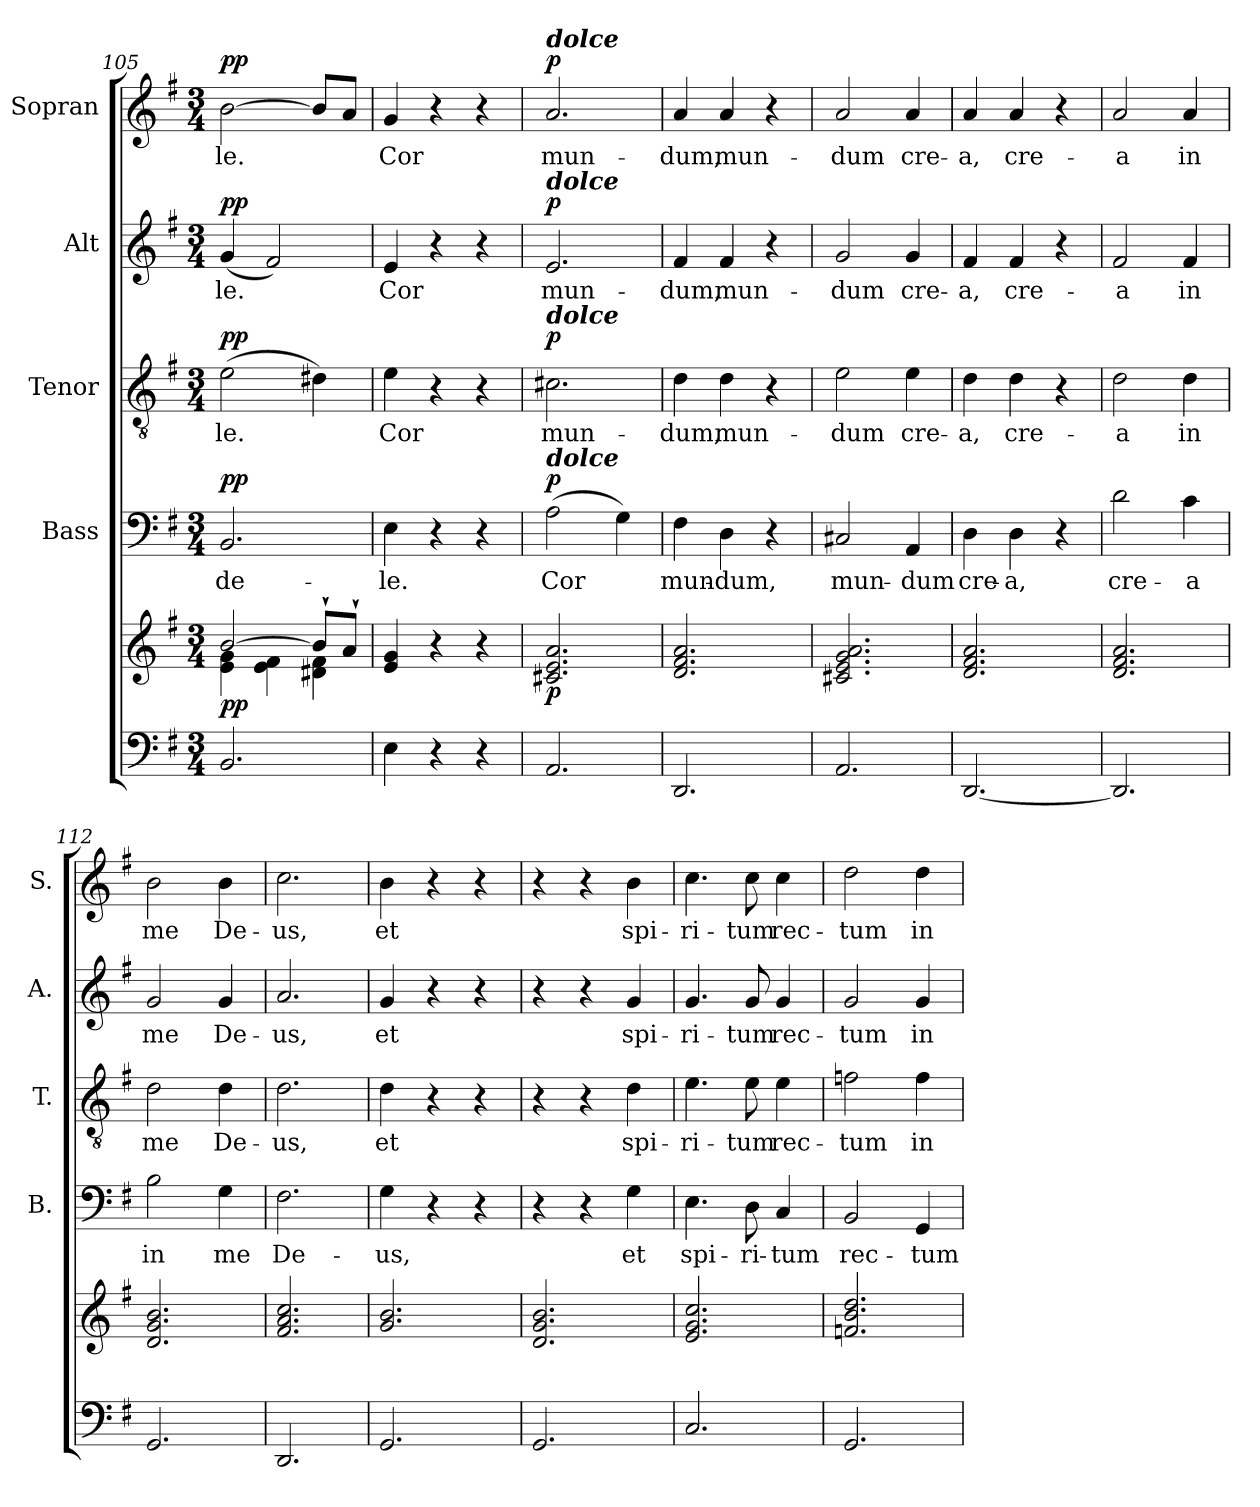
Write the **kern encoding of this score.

**kern	**kern	**dynam	**kern	**text	**dynam	**kern	**text	**dynam	**kern	**text	**dynam	**kern	**text	**dynam
*part5	*part5	*part5	*part4	*part4	*part4	*part3	*part3	*part3	*part2	*part2	*part2	*part1	*part1	*part1
*staff6	*staff5	*staff5/6	*staff4	*staff4	*staff4	*staff3	*staff3	*staff3	*staff2	*staff2	*staff2	*staff1	*staff1	*staff1
*	*	*	*I"Bass	*	*	*I"Tenor	*	*	*I"Alt	*	*	*I"Sopran	*	*
*	*	*	*I'B.	*	*	*I'T.	*	*	*I'A.	*	*	*I'S.	*	*
*clefF4	*clefG2	*	*clefF4	*	*	*clefGv2	*	*	*clefG2	*	*	*clefG2	*	*
*k[f#]	*k[f#]	*	*k[f#]	*	*	*k[f#]	*	*	*k[f#]	*	*	*k[f#]	*	*
*G:	*G:	*	*G:	*	*	*G:	*	*	*G:	*	*	*G:	*	*
*M3/4	*M3/4	*	*M3/4	*	*	*M3/4	*	*	*M3/4	*	*	*M3/4	*	*
=105	=105	=105	=105	=105	=105	=105	=105	=105	=105	=105	=105	=105	=105	=105
*	*^	*	*	*	*	*	*	*	*	*	*	*	*	*
!	!	!	!LO:DY:b	!	!LO:LY:b	!LO:DY:a	!	!LO:LY:b	!LO:DY:a	!	!LO:LY:b	!LO:DY:a	!	!LO:LY:b	!LO:DY:a
2.BB/	[>2b/	4e\ 4g\	pp	2.BB/	de-	pp	(>2e\	-le.	pp	(<4g/	-le.	pp	[2b\	-le.	pp
.	.	4e\ 4f#\	.	.	.	.	.	.	.	2f#/)	.	.	.	.	.
.	8b`</L]	4d#X\ 4f#\	.	.	.	.	4d#X\)	.	.	.	.	.	8b/L]	.	.
.	8a`</J	.	.	.	.	.	.	.	.	.	.	.	8a/J	.	.
*	*v	*v	*	*	*	*	*	*	*	*	*	*	*	*	*
=106	=106	=106	=106	=106	=106	=106	=106	=106	=106	=106	=106	=106	=106	=106
!	!	!	!	!LO:LY:b	!	!	!LO:LY:b	!	!	!LO:LY:b	!	!	!LO:LY:b	!
4E\	4e/ 4g/	.	4E\	-le.	.	4e\	Cor	.	4e/	Cor	.	4g/	Cor	.
4r	4r	.	4r	.	.	4r	.	.	4r	.	.	4r	.	.
4r	4r	.	4r	.	.	4r	.	.	4r	.	.	4r	.	.
=107	=107	=107	=107	=107	=107	=107	=107	=107	=107	=107	=107	=107	=107	=107
!	!	!	!	!	!	!	!	!	!	!	!	!LO:TX:a:Bi:t=dolce	!	!
!	!	!	!	!	!	!	!	!	!LO:TX:a:Bi:t=dolce	!	!	!	!	!
!	!	!	!	!	!	!LO:TX:a:Bi:t=dolce	!	!	!	!	!	!	!	!
!	!	!	!LO:TX:a:Bi:t=dolce	!	!	!	!	!	!	!	!	!	!	!
!	!	!LO:DY:b	!	!LO:LY:b	!LO:DY:a	!	!LO:LY:b	!LO:DY:a	!	!LO:LY:b	!LO:DY:a	!	!LO:LY:b	!LO:DY:a
2.AA/	2.c#X/ 2.e/ 2.a/	p	(>2A\	Cor	p	2.c#X\	mun-	p	2.e/	mun-	p	2.a/	mun-	p
.	.	.	4G\)	.	.	.	.	.	.	.	.	.	.	.
=108	=108	=108	=108	=108	=108	=108	=108	=108	=108	=108	=108	=108	=108	=108
!	!	!	!	!LO:LY:b	!	!	!LO:LY:b	!	!	!LO:LY:b	!	!	!LO:LY:b	!
2.DD/	2.d/ 2.f#/ 2.a/	.	4F#\	mun-	.	4d\	-dum,	.	4f#/	-dum,	.	4a/	-dum,	.
!	!	!	!	!LO:LY:b	!	!	!LO:LY:b	!	!	!LO:LY:b	!	!	!LO:LY:b	!
.	.	.	4D\	-dum,	.	4d\	mun-	.	4f#/	mun-	.	4a/	mun-	.
.	.	.	4r	.	.	4r	.	.	4r	.	.	4r	.	.
=109	=109	=109	=109	=109	=109	=109	=109	=109	=109	=109	=109	=109	=109	=109
!	!	!	!	!LO:LY:b	!	!	!LO:LY:b	!	!	!LO:LY:b	!	!	!LO:LY:b	!
2.AA/	2.c#X/ 2.e/ 2.g/ 2.a/	.	2C#X/	mun-	.	2e\	-dum	.	2g/	-dum	.	2a/	-dum	.
!	!	!	!	!LO:LY:b	!	!	!LO:LY:b	!	!	!LO:LY:b	!	!	!LO:LY:b	!
.	.	.	4AA/	-dum	.	4e\	cre-	.	4g/	cre-	.	4a/	cre-	.
!!LO:LB:g=z
=110	=110	=110	=110	=110	=110	=110	=110	=110	=110	=110	=110	=110	=110	=110
!	!	!	!	!LO:LY:b	!	!	!LO:LY:b	!	!	!LO:LY:b	!	!	!LO:LY:b	!
[2.DD/	2.d/ 2.f#/ 2.a/	.	4D\	cre-	.	4d\	-a,	.	4f#/	-a,	.	4a/	-a,	.
!	!	!	!	!LO:LY:b	!	!	!LO:LY:b	!	!	!LO:LY:b	!	!	!LO:LY:b	!
.	.	.	4D\	-a,	.	4d\	cre-	.	4f#/	cre-	.	4a/	cre-	.
.	.	.	4r	.	.	4r	.	.	4r	.	.	4r	.	.
=111	=111	=111	=111	=111	=111	=111	=111	=111	=111	=111	=111	=111	=111	=111
!	!	!	!	!LO:LY:b	!	!	!LO:LY:b	!	!	!LO:LY:b	!	!	!LO:LY:b	!
2.DD/]	2.d/ 2.f#/ 2.a/	.	2d\	cre-	.	2d\	-a	.	2f#/	-a	.	2a/	-a	.
!	!	!	!	!LO:LY:b	!	!	!LO:LY:b	!	!	!LO:LY:b	!	!	!LO:LY:b	!
.	.	.	4c\	-a	.	4d\	in	.	4f#/	in	.	4a/	in	.
=112	=112	=112	=112	=112	=112	=112	=112	=112	=112	=112	=112	=112	=112	=112
!	!	!	!	!LO:LY:b	!	!	!LO:LY:b	!	!	!LO:LY:b	!	!	!LO:LY:b	!
2.GG/	2.d/ 2.g/ 2.b/	.	2B\	in	.	2d\	me	.	2g/	me	.	2b\	me	.
!	!	!	!	!LO:LY:b	!	!	!LO:LY:b	!	!	!LO:LY:b	!	!	!LO:LY:b	!
.	.	.	4G\	me	.	4d\	De-	.	4g/	De-	.	4b\	De-	.
=113	=113	=113	=113	=113	=113	=113	=113	=113	=113	=113	=113	=113	=113	=113
!	!	!	!	!LO:LY:b	!	!	!LO:LY:b	!	!	!LO:LY:b	!	!	!LO:LY:b	!
2.DD/	2.f#/ 2.a/ 2.cc/	.	2.F#\	De-	.	2.d\	-us,	.	2.a/	-us,	.	2.cc\	-us,	.
=114	=114	=114	=114	=114	=114	=114	=114	=114	=114	=114	=114	=114	=114	=114
!	!	!	!	!LO:LY:b	!	!	!LO:LY:b	!	!	!LO:LY:b	!	!	!LO:LY:b	!
2.GG/	2.g/ 2.b/	.	4G\	-us,	.	4d\	et	.	4g/	et	.	4b\	et	.
.	.	.	4r	.	.	4r	.	.	4r	.	.	4r	.	.
.	.	.	4r	.	.	4r	.	.	4r	.	.	4r	.	.
=115	=115	=115	=115	=115	=115	=115	=115	=115	=115	=115	=115	=115	=115	=115
2.GG/	2.d/ 2.g/ 2.b/	.	4r	.	.	4r	.	.	4r	.	.	4r	.	.
.	.	.	4r	.	.	4r	.	.	4r	.	.	4r	.	.
!	!	!	!	!LO:LY:b	!	!	!LO:LY:b	!	!	!LO:LY:b	!	!	!LO:LY:b	!
.	.	.	4G\	et	.	4d\	spi-	.	4g/	spi-	.	4b\	spi-	.
=116	=116	=116	=116	=116	=116	=116	=116	=116	=116	=116	=116	=116	=116	=116
!	!	!	!	!LO:LY:b	!	!	!LO:LY:b	!	!	!LO:LY:b	!	!	!LO:LY:b	!
2.C/	2.e/ 2.g/ 2.cc/	.	4.E\	spi-	.	4.e\	-ri-	.	4.g/	-ri-	.	4.cc\	-ri-	.
!	!	!	!	!LO:LY:b	!	!	!LO:LY:b	!	!	!LO:LY:b	!	!	!LO:LY:b	!
.	.	.	8D\	-ri-	.	8e\	-tum	.	8g/	-tum	.	8cc\	-tum	.
!	!	!	!	!LO:LY:b	!	!	!LO:LY:b	!	!	!LO:LY:b	!	!	!LO:LY:b	!
.	.	.	4C/	-tum	.	4e\	rec-	.	4g/	rec-	.	4cc\	rec-	.
!!LO:PB:g=z
=117	=117	=117	=117	=117	=117	=117	=117	=117	=117	=117	=117	=117	=117	=117
!	!	!	!	!LO:LY:b	!	!	!LO:LY:b	!	!	!LO:LY:b	!	!	!LO:LY:b	!
2.GG/	2.fn/ 2.b/ 2.dd/	.	2BB/	rec-	.	2fn\	-tum	.	2g/	-tum	.	2dd\	-tum	.
!	!	!	!	!LO:LY:b	!	!	!LO:LY:b	!	!	!LO:LY:b	!	!	!LO:LY:b	!
.	.	.	4GG/	-tum	.	4f\	in-	.	4g/	in-	.	4dd\	in-	.
=	=	=	=	=	=	=	=	=	=	=	=	=	=	=
*-	*-	*-	*-	*-	*-	*-	*-	*-	*-	*-	*-	*-	*-	*-
